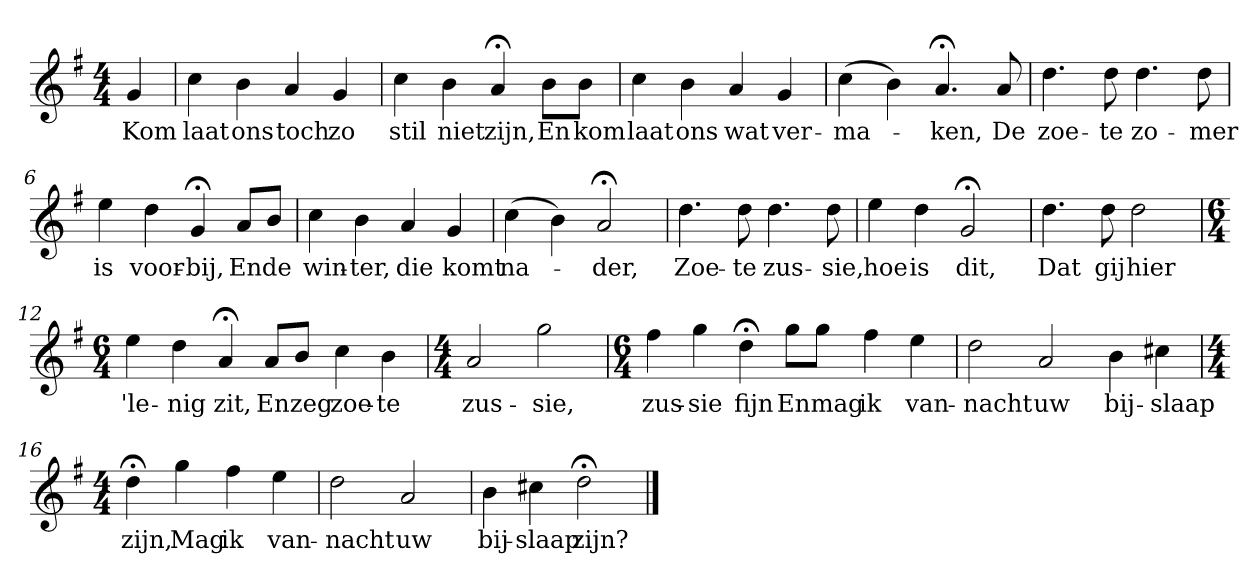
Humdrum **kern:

**kern	**text
*part1	*part1
*staff1	*staff1
*k[f#]	*
*G:	*
*M4/4	*
*MM120	*
=	=
4g	Kom
=1	=1
4cc	laat
4b	ons
4a	toch
4g	zo
=2	=2
4cc	stil
4b	niet
4a;<	zijn,
8bL	En
8bJ	kom
=3	=3
4cc	laat
4b	ons
4a	wat
4g	ver-
=4	=4
(4cc	-ma-
4b)	.
4.a;<	-ken,
8a	De
=5	=5
4.dd	zoe-
8dd	-te
4.dd	zo-
8dd	-mer
=6	=6
4ee	is
4dd	voor-
4g;<	-bij,
8aL	En
8bJ	de
=7	=7
4cc	win-
4b	-ter,
4a	die
4g	komt
=8	=8
(4cc	na-
4b)	.
2a;<	-der,
=9	=9
4.dd	Zoe-
8dd	-te
4.dd	zus-
8dd	-sie,
=10	=10
4ee	hoe
4dd	is
2g;<	dit,
=11	=11
4.dd	Dat
8dd	gij
2dd	hier
=12	=12
*M6/4	*
4ee	'le-
4dd	-nig
4a;<	zit,
8aL	En
8bJ	zeg
4cc	zoe-
4b	-te
=13	=13
*M4/4	*
2a	zus-
2gg	-sie,
=14	=14
*M6/4	*
4ff#	zus-
4gg	-sie
4dd;<	fijn
8ggL	En
8ggJ	mag
4ff#	ik
4ee	van-
=15	=15
2dd	-nacht
2a	uw
4b	bij-
4cc#X	-slaap
=16	=16
*M4/4	*
4dd;<	zijn,
4gg	Mag
4ff#	ik
4ee	van-
=17	=17
2dd	-nacht
2a	uw
=18	=18
4b	bij-
4cc#X	-slaap
2dd;<	zijn?
==	==
*-	*-
